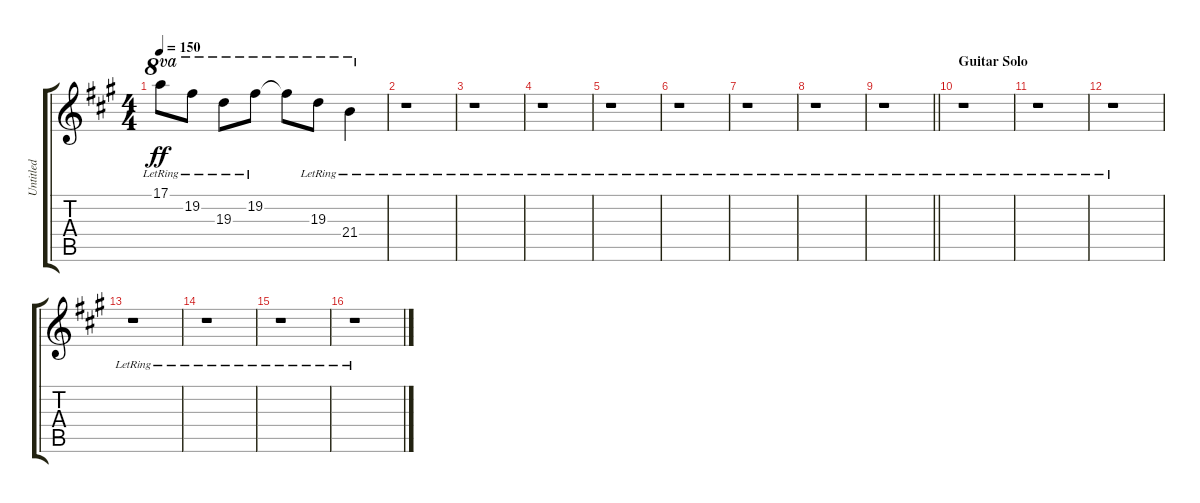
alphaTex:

\track ("Untitled" "Untitled") {instrument electricguitarclean}
\staff {score tabs}
\tuning (E4 B3 G3 D3 A2 E2) {hide}
\ts (4 4)
\tempo 150
\clef g2
\ks a
17.1{lr}.8{ot 8va dy ff} 19.2{lr}.8{ot 8va} 19.3{lr}.8{ot 8va} 19.2{lr}.8{ot 8va} 19.2{t}.8{ot 8va} 19.3{lr}.8{ot 8va} 21.4{lr}.4{ot 8va} |
r.1 |
r.1 |
r.1 |
r.1 |
r.1 |
r.1 |
r.1 |
\barLineRight lightlight
r.1 |
\section ("" "Guitar Solo")
r.1 |
r.1 |
r.1 |
r.1 |
r.1 |
r.1 |
r.1
